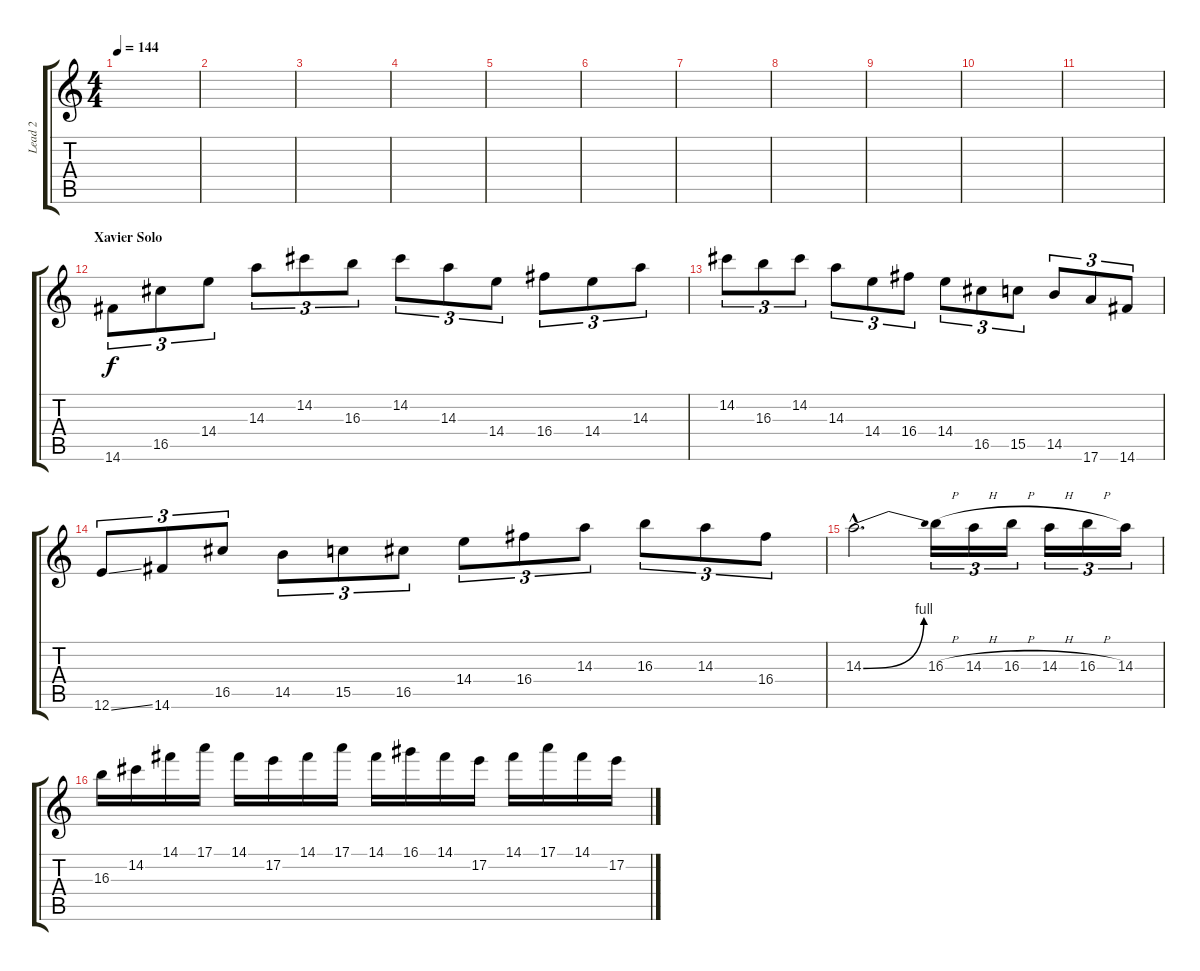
\track ("Lead 2" "Lead 2") {instrument distortionguitar}
\staff {score tabs}
\tuning (E4 B3 G3 D3 A2 E2) {hide}
\ts (4 4)
\tempo 144
\clef g2
\ks c
|
|
|
|
|
|
|
|
|
|
|
\section ("" "Xavier Solo")
14.6.8{tu (3 2) volume 16} 16.5.8{tu (3 2)} 14.4.8{tu (3 2)} 14.3.8{tu (3 2)} 14.2.8{tu (3 2)} 16.3.8{tu (3 2)} 14.2.8{tu (3 2)} 14.3.8{tu (3 2)} 14.4.8{tu (3 2)} 16.4.8{tu (3 2)} 14.4.8{tu (3 2)} 14.3.8{tu (3 2)} |
14.2.8{tu (3 2)} 16.3.8{tu (3 2)} 14.2.8{tu (3 2)} 14.3.8{tu (3 2)} 14.4.8{tu (3 2)} 16.4.8{tu (3 2)} 14.4.8{tu (3 2)} 16.5.8{tu (3 2)} 15.5.8{tu (3 2)} 14.5.8{tu (3 2)} 17.6.8{tu (3 2)} 14.6.8{tu (3 2)} |
12.6{ss}.8{tu (3 2)} 14.6.8{tu (3 2)} 16.5.8{tu (3 2)} 14.5.8{tu (3 2)} 15.5.8{tu (3 2)} 16.5.8{tu (3 2)} 14.4.8{tu (3 2)} 16.4.8{tu (3 2)} 14.3.8{tu (3 2)} 16.3.8{tu (3 2)} 14.3.8{tu (3 2)} 16.4.8{tu (3 2)} |
14.3{be (bend 0 0 60 4) hac}.2{d} 16.3{h}.16{tu (3 2)} 14.3{h}.16{tu (3 2)} 16.3{h}.16{tu (3 2)} 14.3{h}.16{tu (3 2)} 16.3{h}.16{tu (3 2)} 14.3.16{tu (3 2)} |
16.3.16 14.2.16 14.1.16 17.1.16 14.1.16 17.2.16 14.1.16 17.1.16 14.1.16 16.1.16 14.1.16 17.2.16 14.1.16 17.1.16 14.1.16 17.2.16
